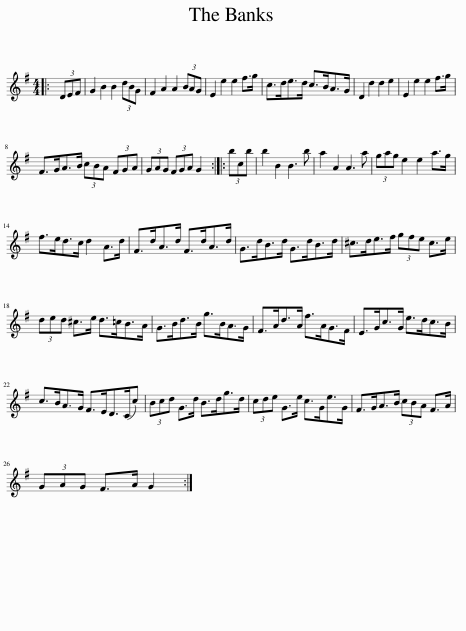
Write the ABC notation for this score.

X:1
L:1/8
M:4/4
I:linebreak $
K:G
V:1 treble
V:1
|: (3DEF | G2 B2 B2 (3dBG | F2 A2 A2 (3BAG | E2 e2 e2 f>g | c>de>d c>BA>G | %5
 D2 d2 d2 e2 | E2 e2 e2 f>g |$ F>GA>B (3cBA (3FGA | (3GAG (3FGA G2 :: (3bcb | %10
 b2 B2 B3 b | a2 A2 A3 a | (3gag e2 e2 a>g |$ f>ed>c d2 A>d | F>dA>d F>dA>d | %15
 G>dB>d G>dB>d | ^c>de>f (3gfe c>e |$ (3ded ^c>e d>=cB>A | G>Bd>B g>BA>G | F>Ad>A f>AG>F | %20
 E>Gc>G e>dc>B |$ c>BA>G F>ED>(Cc) | (3Bcd G>d B>dg>d | (3cde G>e c>Ge>G | F>GA>B (3cBA F>A |$ %25
 (3GAG F>A G2 :| %26
